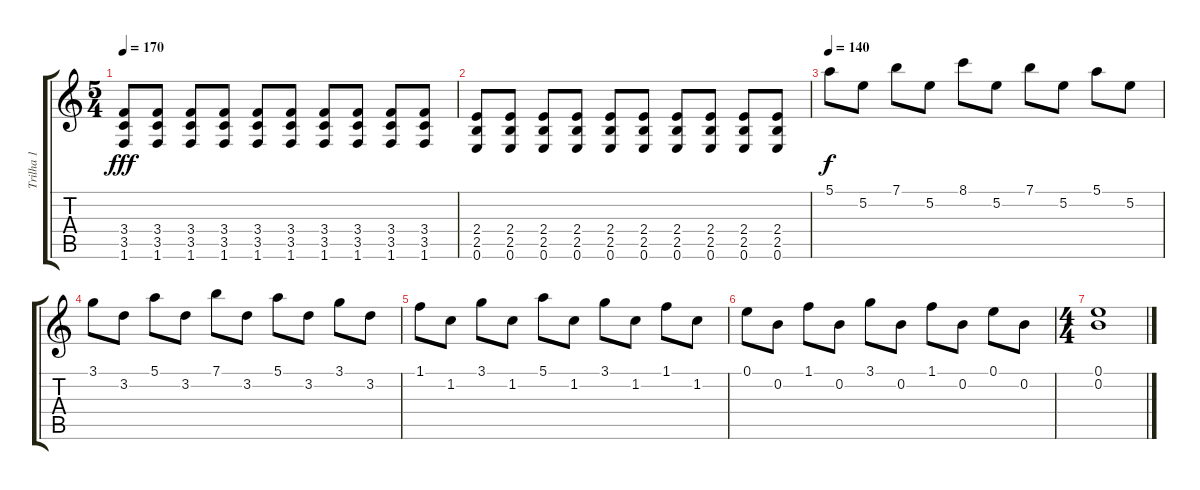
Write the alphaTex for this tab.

\track ("Trilha 1" "Trilha 1") {instrument distortionguitar}
\staff {score tabs}
\tuning (E4 B3 G3 D3 A2 E2) {hide}
\ts (5 4)
\tempo 170
\clef g2
\ks c
(3.4 3.5 1.6).8{dy fff} (3.4 3.5 1.6).8 (3.4 3.5 1.6).8 (3.4 3.5 1.6).8 (3.4 3.5 1.6).8 (3.4 3.5 1.6).8 (3.4 3.5 1.6).8 (3.4 3.5 1.6).8 (3.4 3.5 1.6).8 (3.4 3.5 1.6).8 |
(2.4 2.5 0.6).8 (2.4 2.5 0.6).8 (2.4 2.5 0.6).8 (2.4 2.5 0.6).8 (2.4 2.5 0.6).8 (2.4 2.5 0.6).8 (2.4 2.5 0.6).8 (2.4 2.5 0.6).8 (2.4 2.5 0.6).8 (2.4 2.5 0.6).8 |
\tempo 140
5.1.8{dy f} 5.2.8 7.1.8 5.2.8 8.1.8 5.2.8 7.1.8 5.2.8 5.1.8 5.2.8 |
3.1.8 3.2.8 5.1.8 3.2.8 7.1.8 3.2.8 5.1.8 3.2.8 3.1.8 3.2.8 |
1.1.8 1.2.8 3.1.8 1.2.8 5.1.8 1.2.8 3.1.8 1.2.8 1.1.8 1.2.8 |
0.1.8 0.2.8 1.1.8 0.2.8 3.1.8 0.2.8 1.1.8 0.2.8 0.1.8 0.2.8 |
\ts (4 4)
(0.1 0.2).1
